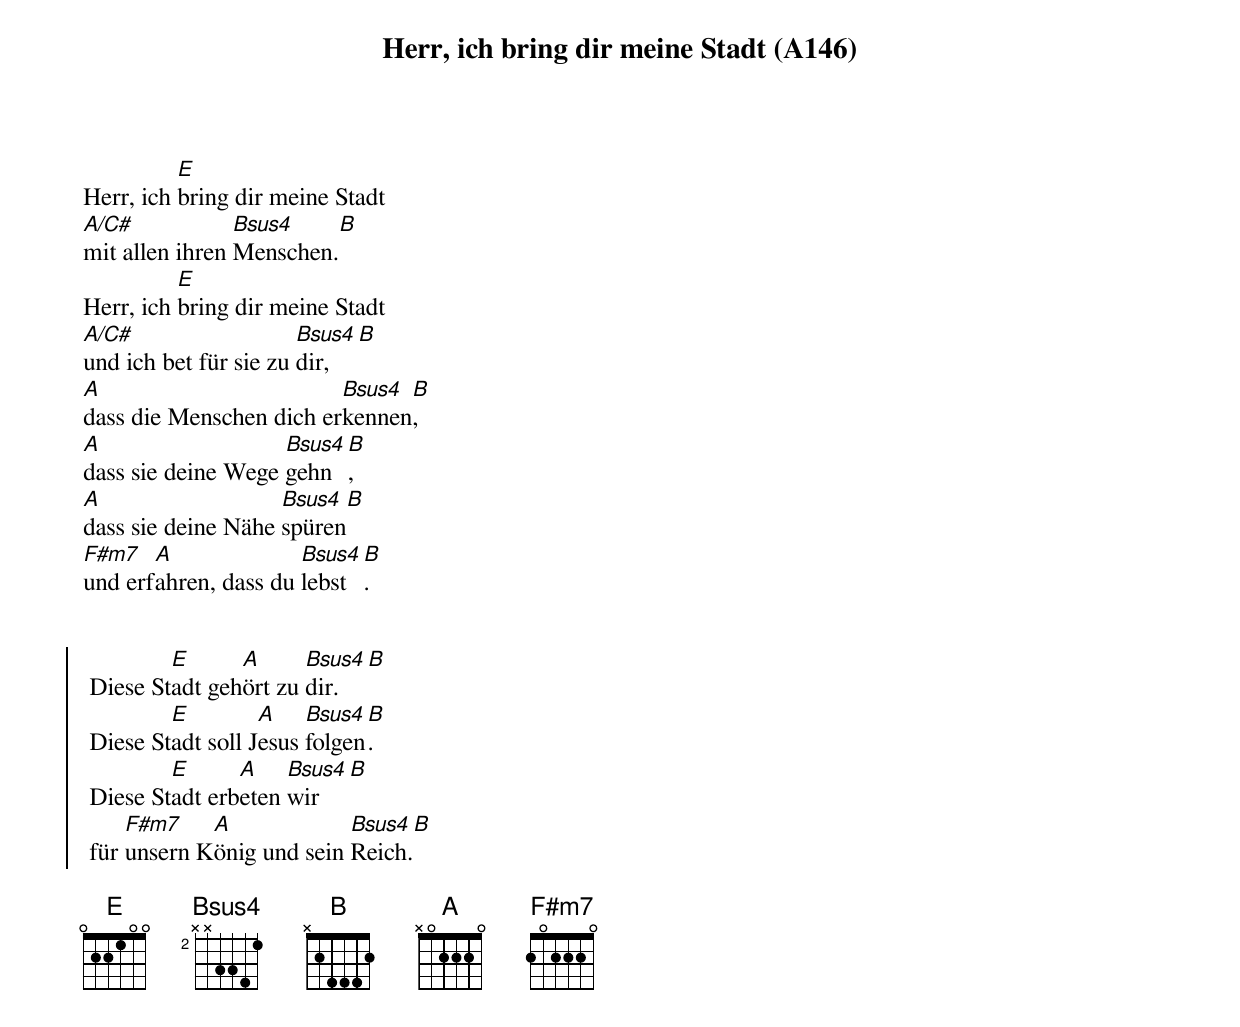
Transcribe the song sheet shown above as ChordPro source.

{title: Herr, ich bring dir meine Stadt (A146)}
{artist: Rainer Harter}

Herr, ich [E]bring dir meine Stadt
[A/C#]mit allen ihren [Bsus4]Menschen.[B]
Herr, ich [E]bring dir meine Stadt
[A/C#]und ich bet für sie zu [Bsus4]dir, [B]
[A]dass die Menschen dich er[Bsus4]kennen[B],
[A]dass sie deine Wege [Bsus4]gehn[B],
[A]dass sie deine Nähe [Bsus4]spüren[B]
[F#m7]und erf[A]ahren, dass du [Bsus4]lebst[B].


{soc}
 Diese St[E]adt geh[A]ört zu [Bsus4]dir. [B]
 Diese St[E]adt soll J[A]esus [Bsus4]folgen[B].
 Diese St[E]adt erb[A]eten [Bsus4]wir [B]
 für [F#m7]unsern K[A]önig und sein [Bsus4]Reich.[B]
 {eoc}

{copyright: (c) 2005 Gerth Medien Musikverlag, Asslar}
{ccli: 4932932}
